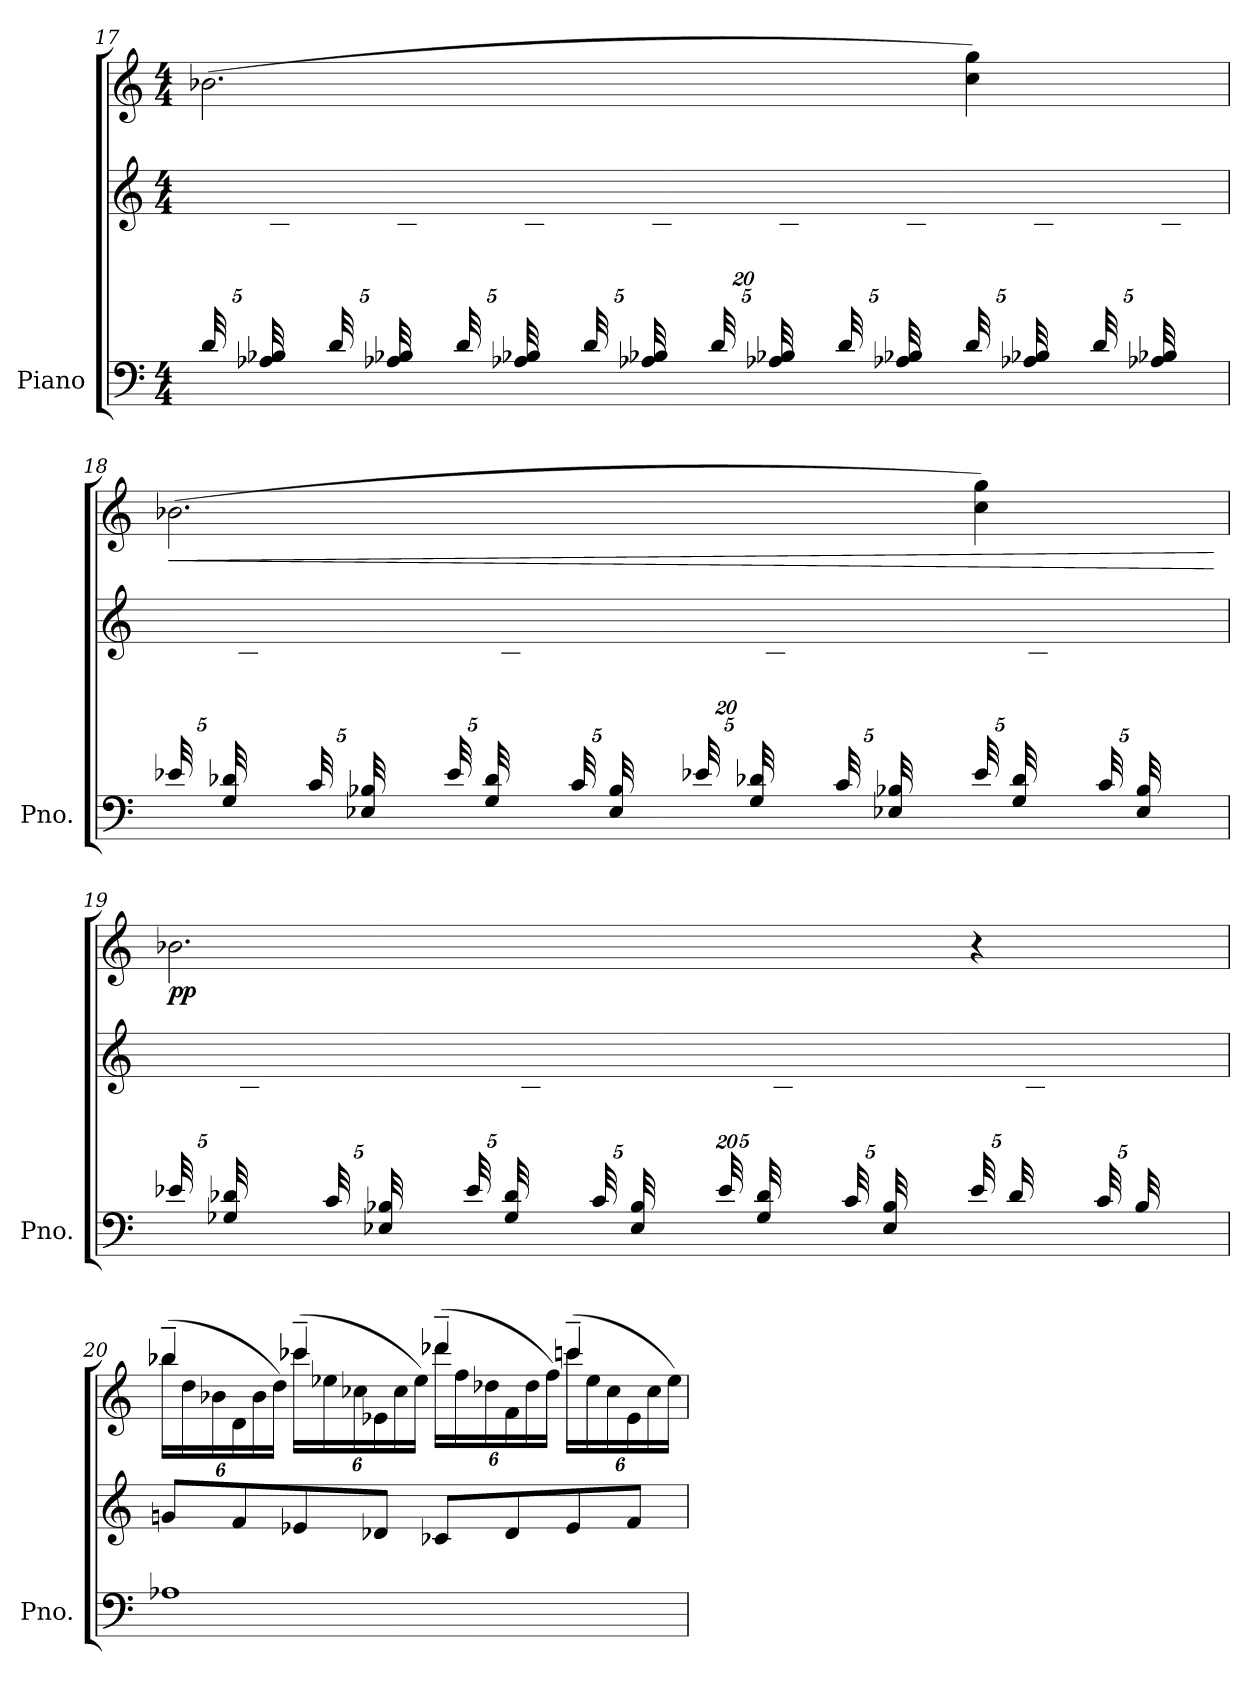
**kern	**kern	**kern	**dynam
*part1	*part1	*part1	*part1
*staff3	*staff2	*staff1	*staff1/2/3
*I"Piano	*	*	*
*I'Pno.	*	*	*
!!LO:LB:g=z
*clefF4	*clefG2	*clefG2	*
*k[]	*k[]	*k[]	*
*M4/4	*M4/4	*M4/4	*
*Xbrackettup	*	*	*
=17	=17	=17	=17
*^	*	*	*
40d/LLL	1ryy	20ryy	(>2.b-X\	.
40A-X/ 40B-X/	.	.	.	.
20.ryy	.	40cn\	.	.
.	.	40f\	.	.
.	.	40g\JJJ	.	.
40d/LLL	.	20ryy	.	.
40A-X/ 40B-X/	.	.	.	.
20.ryy	.	40c\	.	.
.	.	40f\	.	.
.	.	40g\JJJ	.	.
40d/LLL	.	20ryy	.	.
40A-X/ 40B-X/	.	.	.	.
20.ryy	.	40c\	.	.
.	.	40f\	.	.
.	.	40g\JJJ	.	.
40d/LLL	.	20ryy	.	.
40A-X/ 40B-X/	.	.	.	.
20.ryy	.	40c\	.	.
.	.	40f\	.	.
.	.	40g\JJJ	.	.
40d/LLL	.	20ryy	.	.
40A-X/ 40B-X/	.	.	.	.
20.ryy	.	40c\	.	.
.	.	40f\	.	.
.	.	40g\JJJ	.	.
40d/LLL	.	20ryy	.	.
40A-X/ 40B-X/	.	.	.	.
20.ryy	.	40c\	.	.
.	.	40f\	.	.
.	.	40g\JJJ	.	.
40d/LLL	.	20ryy	4cc\ 4gg\)	.
40A-X/ 40B-X/	.	.	.	.
20.ryy	.	40c\	.	.
.	.	40f\	.	.
.	.	40g\JJJ	.	.
40d/LLL	.	20ryy	.	.
40A-X/ 40B-X/	.	.	.	.
20.ryy	.	40c\	.	.
.	.	40f\	.	.
.	.	40g\JJJ	.	.
!!LO:PB:g=z
=18	=18	=18	=18	=18
!	!	!	!	!LO:HP:b
40e-X/LLL	1ryy	20ryy	(>2.b-X\	<
40G/ 40d-X/	.	.	.	.
20.ryy	.	40c\	.	.
.	.	40f\	.	.
.	.	40g\JJJ	.	.
40c/LLL	.	20ryy	.	.
40E-X/ 40B-X/	.	.	.	.
20.ryy	.	40d-X\	.	.
.	.	40f\	.	.
.	.	40g\JJJ	.	.
40e-/LLL	.	20ryy	.	.
40G/ 40d-/	.	.	.	.
20.ryy	.	40c\	.	.
.	.	40f\	.	.
.	.	40g\JJJ	.	.
40c/LLL	.	20ryy	.	.
40E-/ 40B-/	.	.	.	.
20.ryy	.	40d-\	.	.
.	.	40f\	.	.
.	.	40g\JJJ	.	.
40e-X/LLL	.	20ryy	.	.
40G/ 40d-X/	.	.	.	.
20.ryy	.	40c\	.	.
.	.	40f\	.	.
.	.	40g\	.	.
40c/	.	20ryy	.	.
40E-X/ 40B-X/	.	.	.	.
20.ryy	.	40d-X\	.	.
.	.	40f\	.	.
.	.	40g\JJJ	.	.
40e-/LLL	.	20ryy	4cc\ 4gg\)	.
40G/ 40d-/	.	.	.	.
20.ryy	.	40c\	.	.
.	.	40f\	.	.
.	.	40g\	.	.
40c/	.	20ryy	.	.
40E-/ 40B-/	.	.	.	.
20.ryy	.	40d-\	.	.
.	.	40f\	.	.
.	.	40g\JJJ	.	.
*v	*v	*	*	*
.	.	.	[
!!LO:LB:g=z
=19	=19	=19	=19
*^	*	*	*
!	!	!	!	!LO:DY:b
40e-X/LLL	1ryy	20ryy	2.b-X\	pp
40G-X/ 40d-X/	.	.	.	.
20.ryy	.	40c\	.	.
.	.	40f\	.	.
.	.	40g-X\JJJ	.	.
40c/LLL	.	20ryy	.	.
40E-X/ 40B-X/	.	.	.	.
20.ryy	.	40d-X\	.	.
.	.	40f\	.	.
.	.	40g-\JJJ	.	.
40e-/LLL	.	20ryy	.	.
40G-/ 40d-/	.	.	.	.
20.ryy	.	40c\	.	.
.	.	40f\	.	.
.	.	40g-\JJJ	.	.
40c/LLL	.	20ryy	.	.
40E-/ 40B-/	.	.	.	.
20.ryy	.	40d-\	.	.
.	.	40f\	.	.
.	.	40g-\JJJ	.	.
40e-/LLL	.	20ryy	.	.
40G-/ 40d-/	.	.	.	.
20.ryy	.	40c\	.	.
.	.	40f\	.	.
.	.	40g-\JJJ	.	.
40c/LLL	.	20ryy	.	.
40E-/ 40B-/	.	.	.	.
20.ryy	.	40d-\	.	.
.	.	40f\	.	.
.	.	40g-\JJJ	.	.
40e-/LLL	.	20ryy	4r	.
40d-/	.	.	.	.
20.ryy	.	40c\	.	.
.	.	40f\	.	.
.	.	40g-\	.	.
40c/	.	20ryy	.	.
40B-/	.	.	.	.
20.ryy	.	40d-\	.	.
.	.	40f\	.	.
.	.	40g-\JJJ	.	.
*v	*v	*	*	*
!!LO:LB:g=z
=20	=20	=20	=20
*	*	*^	*
*	*	*	*Xbrackettup	*
1A-X	8gn:/L	(>4bb-X~/	24bb-\LL	.
.	.	.	24dd\	.
.	.	.	24b-X\	.
.	8f/	.	24d\	.
.	.	.	24b-\	.
.	.	.	24dd\JJ)	.
.	8e-X/	(>4ccc-X~/	24ccc-\LL	.
.	.	.	24ee-X\	.
.	.	.	24cc-X\	.
.	8d-X/J	.	24e-X\	.
.	.	.	24cc-\	.
.	.	.	24ee-\JJ)	.
.	8c-X/L	(>4ddd-X~/	24ddd-\LL	.
.	.	.	24ff\	.
.	.	.	24dd-X\	.
.	8d-/	.	24f\	.
.	.	.	24dd-\	.
.	.	.	24ff\JJ)	.
.	8e-/	(>4cccn~/	24ccc\LL	.
.	.	.	24ee-\	.
.	.	.	24cc-\	.
.	8f/J	.	24e-\	.
.	.	.	24cc-\	.
.	.	.	24ee-\JJ)	.
*	*	*v	*v	*
=	=	=	=
*-	*-	*-	*-
